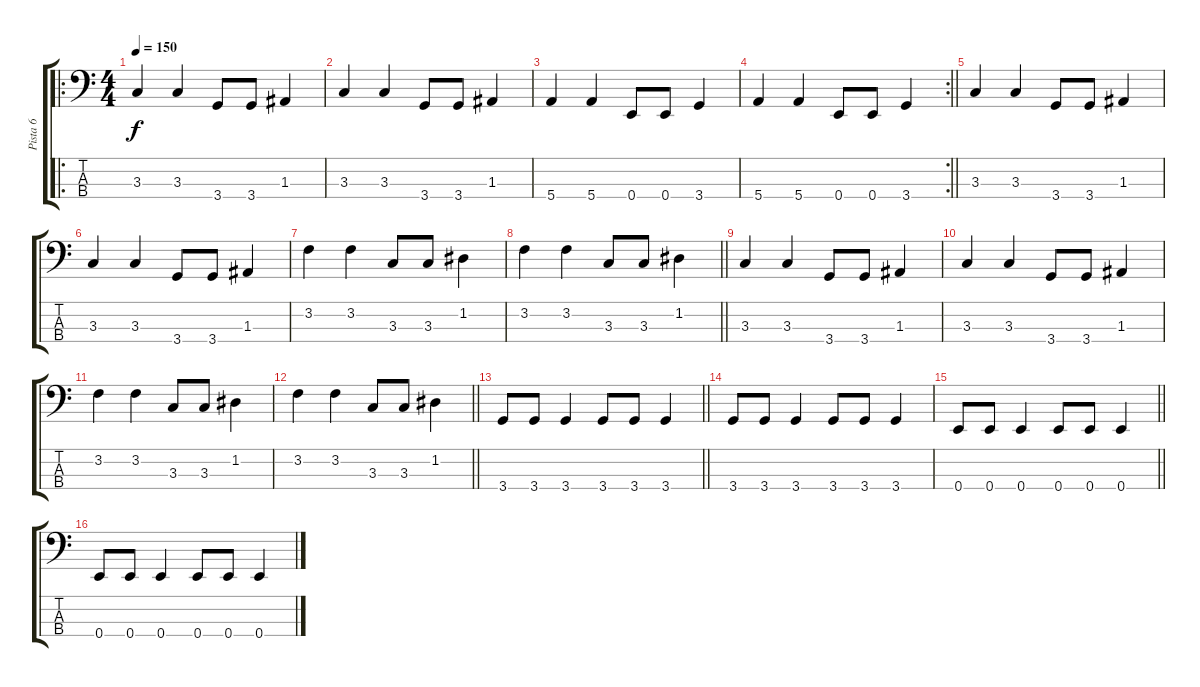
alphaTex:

\track ("Pista 6" "Pista 6") {instrument electricbassfinger}
\staff {score tabs}
\tuning (G2 D2 A1 E1) {hide}
\ro
\ts (4 4)
\tempo 150
\clef f4
\ks c
3.3.4{dy f} 3.3.4 3.4.8 3.4.8 1.3.4 |
3.3.4 3.3.4 3.4.8 3.4.8 1.3.4 |
5.4.4 5.4.4 0.4.8 0.4.8 3.4.4 |
\rc 2
\barLineRight lightlight
5.4.4 5.4.4 0.4.8 0.4.8 3.4.4 |
3.3.4 3.3.4 3.4.8 3.4.8 1.3.4 |
3.3.4 3.3.4 3.4.8 3.4.8 1.3.4 |
3.2.4 3.2.4 3.3.8 3.3.8 1.2.4 |
\barLineRight lightlight
3.2.4 3.2.4 3.3.8 3.3.8 1.2.4 |
3.3.4 3.3.4 3.4.8 3.4.8 1.3.4 |
3.3.4 3.3.4 3.4.8 3.4.8 1.3.4 |
3.2.4 3.2.4 3.3.8 3.3.8 1.2.4 |
\barLineRight lightlight
3.2.4 3.2.4 3.3.8 3.3.8 1.2.4 |
\barLineRight lightlight
3.4.8 3.4.8 3.4.4 3.4.8 3.4.8 3.4.4 |
3.4.8 3.4.8 3.4.4 3.4.8 3.4.8 3.4.4 |
\barLineRight lightlight
0.4.8 0.4.8 0.4.4 0.4.8 0.4.8 0.4.4 |
0.4.8 0.4.8 0.4.4 0.4.8 0.4.8 0.4.4
